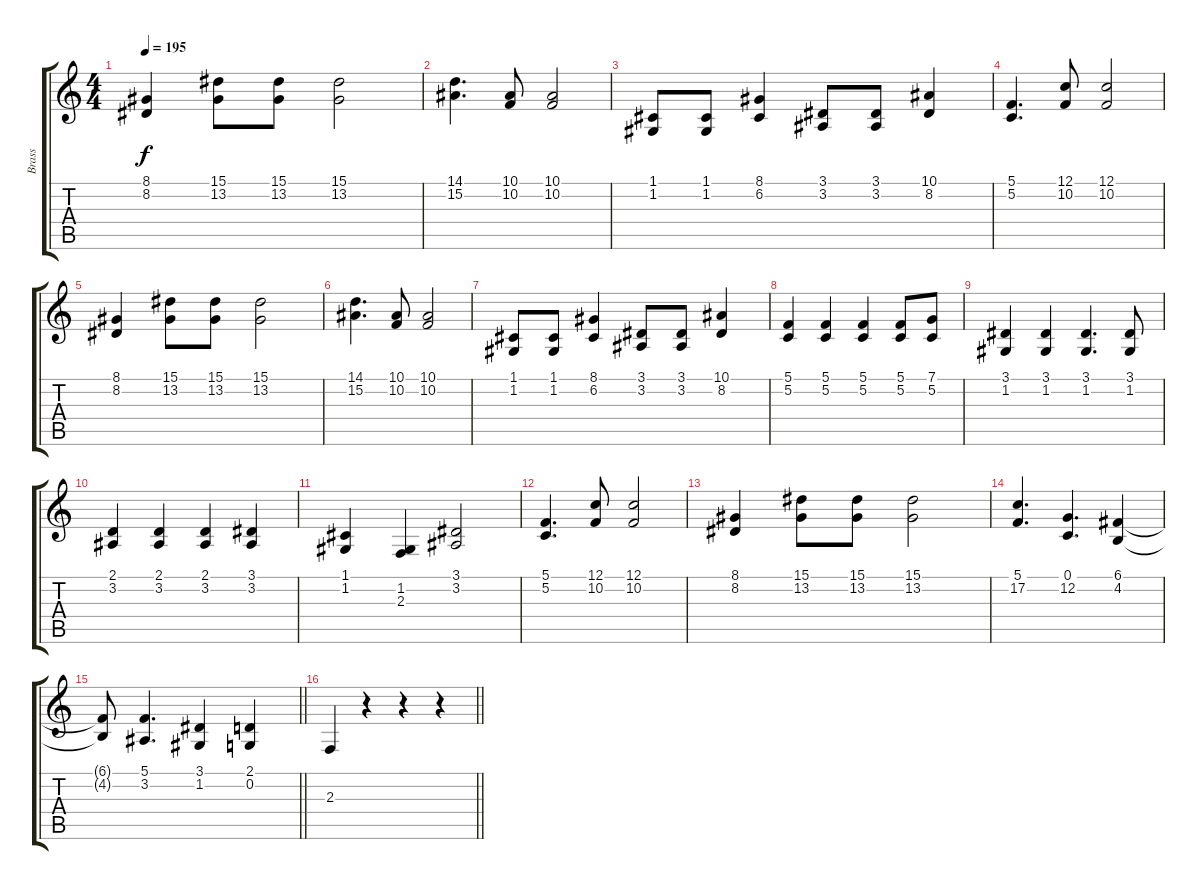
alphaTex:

\track ("Brass" "Brass") {instrument brasssection}
\staff {score tabs}
\tuning (C4 G3 Eb3 Bb2 F2 C2) {hide}
\ts (4 4)
\tempo 195
\clef g2
\ks c
(8.1 8.2).4{dy f} (15.1 13.2).8 (15.1 13.2).8 (15.1 13.2).2 |
(14.1 15.2).4{d} (10.1 10.2).8 (10.1 10.2).2 |
(1.1 1.2).8 (1.1 1.2).8 (8.1 6.2).4 (3.1 3.2).8 (3.1 3.2).8 (10.1 8.2).4 |
(5.1 5.2).4{d} (12.1 10.2).8 (12.1 10.2).2 |
(8.1 8.2).4 (15.1 13.2).8 (15.1 13.2).8 (15.1 13.2).2 |
(14.1 15.2).4{d} (10.1 10.2).8 (10.1 10.2).2 |
(1.1 1.2).8 (1.1 1.2).8 (8.1 6.2).4 (3.1 3.2).8 (3.1 3.2).8 (10.1 8.2).4 |
(5.1 5.2).4 (5.1 5.2).4 (5.1 5.2).4 (5.1 5.2).8 (7.1 5.2).8 |
(3.1 1.2).4 (3.1 1.2).4 (3.1 1.2).4{d} (3.1 1.2).8 |
(2.1 3.2).4 (2.1 3.2).4 (2.1 3.2).4 (3.1 3.2).4 |
(1.1 1.2).4 (1.2 2.3).4 (3.1 3.2).2 |
(5.1 5.2).4{d} (12.1 10.2).8 (12.1 10.2).2 |
(8.1 8.2).4 (15.1 13.2).8 (15.1 13.2).8 (15.1 13.2).2 |
(5.1 17.2).4{d} (0.1 12.2).4{d} (6.1 4.2).4 |
\barLineRight lightlight
(6.1{t} 4.2{t}).8 (5.1 3.2).4{d} (3.1 1.2).4 (2.1 0.2).4 |
\barLineRight lightlight
2.3.4 r.4 r.4 r.4
